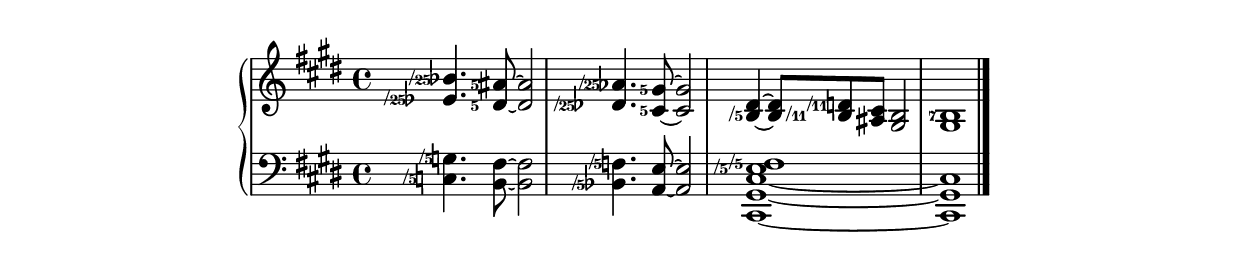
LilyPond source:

\version "2.19.22"
\include "../embed-prelude.ly"

\score {
  \new PianoStaff <<
    \new Staff {
      \clef treble
      \time 4/4
      \key e \major
      \relative c' {
        <\of "/25" es!  \of "/25" bes'!>4. <\o 5 dis! \os 5 ais'!>8~ q2 |
        <\of "/25" des! \of "/25" as'! >4. <\o 5 cis! \o  5 gis'!>8~ q2 |
        <\o "/5" b! dis>4~ q8*2/3 <\o "/11" b! \ox "/11" d!> <ais cis> <gis b>2 |
        <gis \se b!>1
      }
    }
    \new Staff {
      \clef bass
      \time 4/4
      \key e \major
      \relative c {
        <\ox "/5" c! \ox "/5" g'!>4. <b fis'>8~ q2 |
        <\of "/5" b! \ox "/5" f'!>4. <a e'>8~ q2 |
      }
      << \relative c {
        <\o "/5" e! \o "/5" fis!>1 s1
      } \\ \relative c {
        <cis, gis' cis>1~ q1
      } >>
      \bar "|."
    }
  >>
  \layout {
    \context {
      \Staff
    }
  }
}
